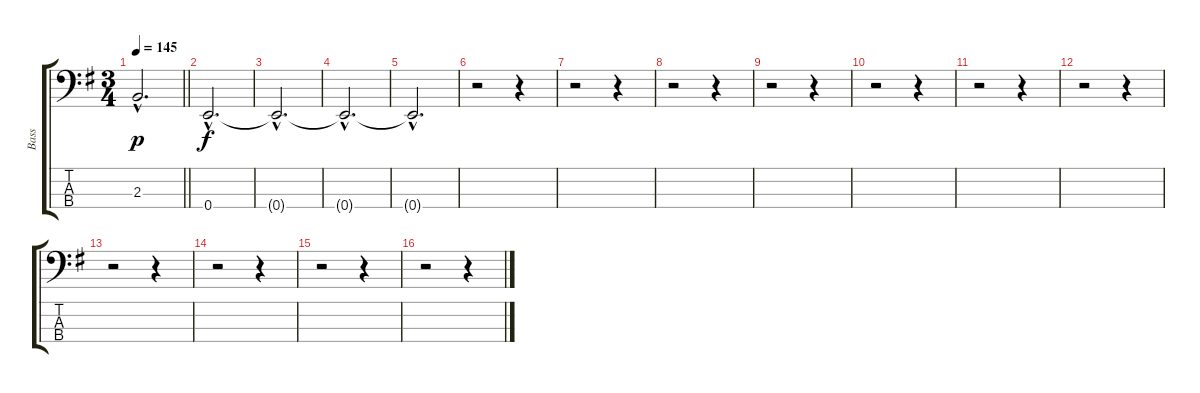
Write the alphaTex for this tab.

\track ("Bass" "Bass") {instrument electricbassfinger}
\staff {score tabs}
\tuning (G2 D2 A1 E1) {hide}
\ts (3 4)
\tempo 145
\clef f4
\barLineRight lightlight
\ks eminor
2.3{hac t}.2{d dy p} |
0.4{hac}.2{d dy f volume 0} |
0.4{hac t}.2{d} |
0.4{hac t}.2{d} |
0.4{hac t}.2{d} |
r.2 r.4 |
r.2 r.4 |
r.2 r.4 |
r.2 r.4 |
r.2 r.4 |
r.2 r.4 |
r.2 r.4 |
r.2 r.4 |
r.2 r.4 |
r.2 r.4 |
r.2 r.4
